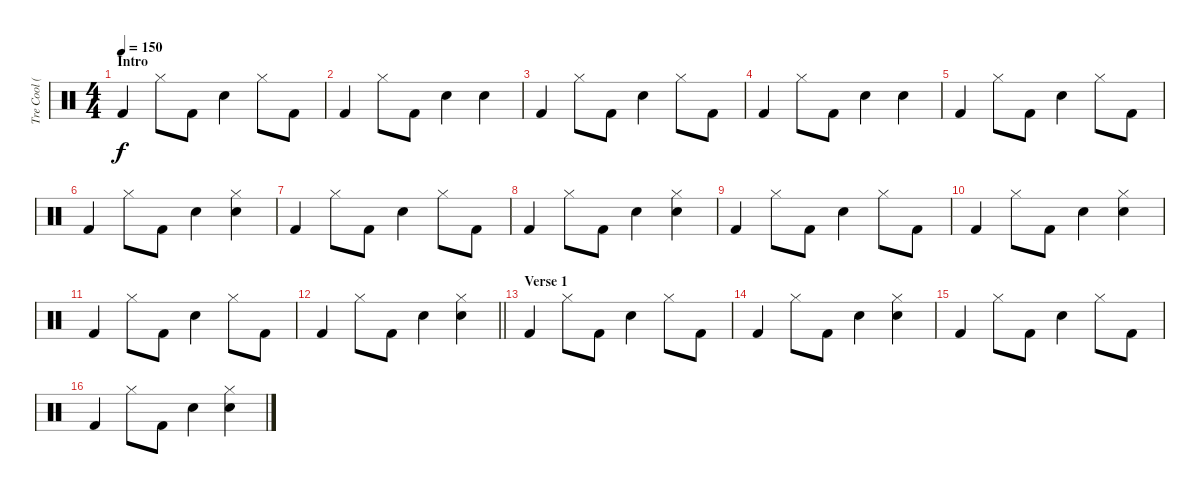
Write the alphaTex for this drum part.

\track ("Tre Cool (Drums)" "Tre Cool (") {instrument percussion}
\staff {score}
\articulation defaults
\ts (4 4)
\section ("" "Intro")
\tempo 150
\clef neutral
\ks c "Kick (hit) 2".4{dy f} "Hi-Hat (closed)".8 "Kick (hit) 2".8 "Snare (hit) 2".4 "Hi-Hat (closed)".8 "Kick (hit) 2".8
|
"Kick (hit) 2".4 "Hi-Hat (closed)".8 "Kick (hit) 2".8 "Snare (hit) 2".4 "Snare (hit) 2".4 |
"Kick (hit) 2".4 "Hi-Hat (closed)".8 "Kick (hit) 2".8 "Snare (hit) 2".4 "Hi-Hat (closed)".8 "Kick (hit) 2".8 |
"Kick (hit) 2".4 "Hi-Hat (closed)".8 "Kick (hit) 2".8 "Snare (hit) 2".4 "Snare (hit) 2".4 |
"Kick (hit) 2".4 "Hi-Hat (closed)".8 "Kick (hit) 2".8 "Snare (hit) 2".4 "Hi-Hat (closed)".8 "Kick (hit) 2".8 |
"Kick (hit) 2".4 "Hi-Hat (closed)".8 "Kick (hit) 2".8 "Snare (hit) 2".4 ("Snare (hit) 2" "Hi-Hat (closed)").4 |
"Kick (hit) 2".4 "Hi-Hat (closed)".8 "Kick (hit) 2".8 "Snare (hit) 2".4 "Hi-Hat (closed)".8 "Kick (hit) 2".8 |
"Kick (hit) 2".4 "Hi-Hat (closed)".8 "Kick (hit) 2".8 "Snare (hit) 2".4 ("Snare (hit) 2" "Hi-Hat (closed)").4 |
"Kick (hit) 2".4 "Hi-Hat (closed)".8 "Kick (hit) 2".8 "Snare (hit) 2".4 "Hi-Hat (closed)".8 "Kick (hit) 2".8 |
"Kick (hit) 2".4 "Hi-Hat (closed)".8 "Kick (hit) 2".8 "Snare (hit) 2".4 ("Snare (hit) 2" "Hi-Hat (closed)").4 |
"Kick (hit) 2".4 "Hi-Hat (closed)".8 "Kick (hit) 2".8 "Snare (hit) 2".4 "Hi-Hat (closed)".8 "Kick (hit) 2".8 |
\barLineRight lightlight "Kick (hit) 2".4 "Hi-Hat (closed)".8 "Kick (hit) 2".8 "Snare (hit) 2".4
("Snare (hit) 2" "Hi-Hat (closed)").4 |
\section ("" "Verse 1")
"Kick (hit) 2".4 "Hi-Hat (closed)".8 "Kick (hit) 2".8 "Snare (hit) 2".4 "Hi-Hat (closed)".8 "Kick (hit) 2".8 |
"Kick (hit) 2".4 "Hi-Hat (closed)".8 "Kick (hit) 2".8 "Snare (hit) 2".4 ("Snare (hit) 2" "Hi-Hat (closed)").4 |
"Kick (hit) 2".4 "Hi-Hat (closed)".8 "Kick (hit) 2".8 "Snare (hit) 2".4 "Hi-Hat (closed)".8 "Kick (hit) 2".8 |
"Kick (hit) 2".4 "Hi-Hat (closed)".8 "Kick (hit) 2".8 "Snare (hit) 2".4 ("Snare (hit) 2" "Hi-Hat (closed)").4
